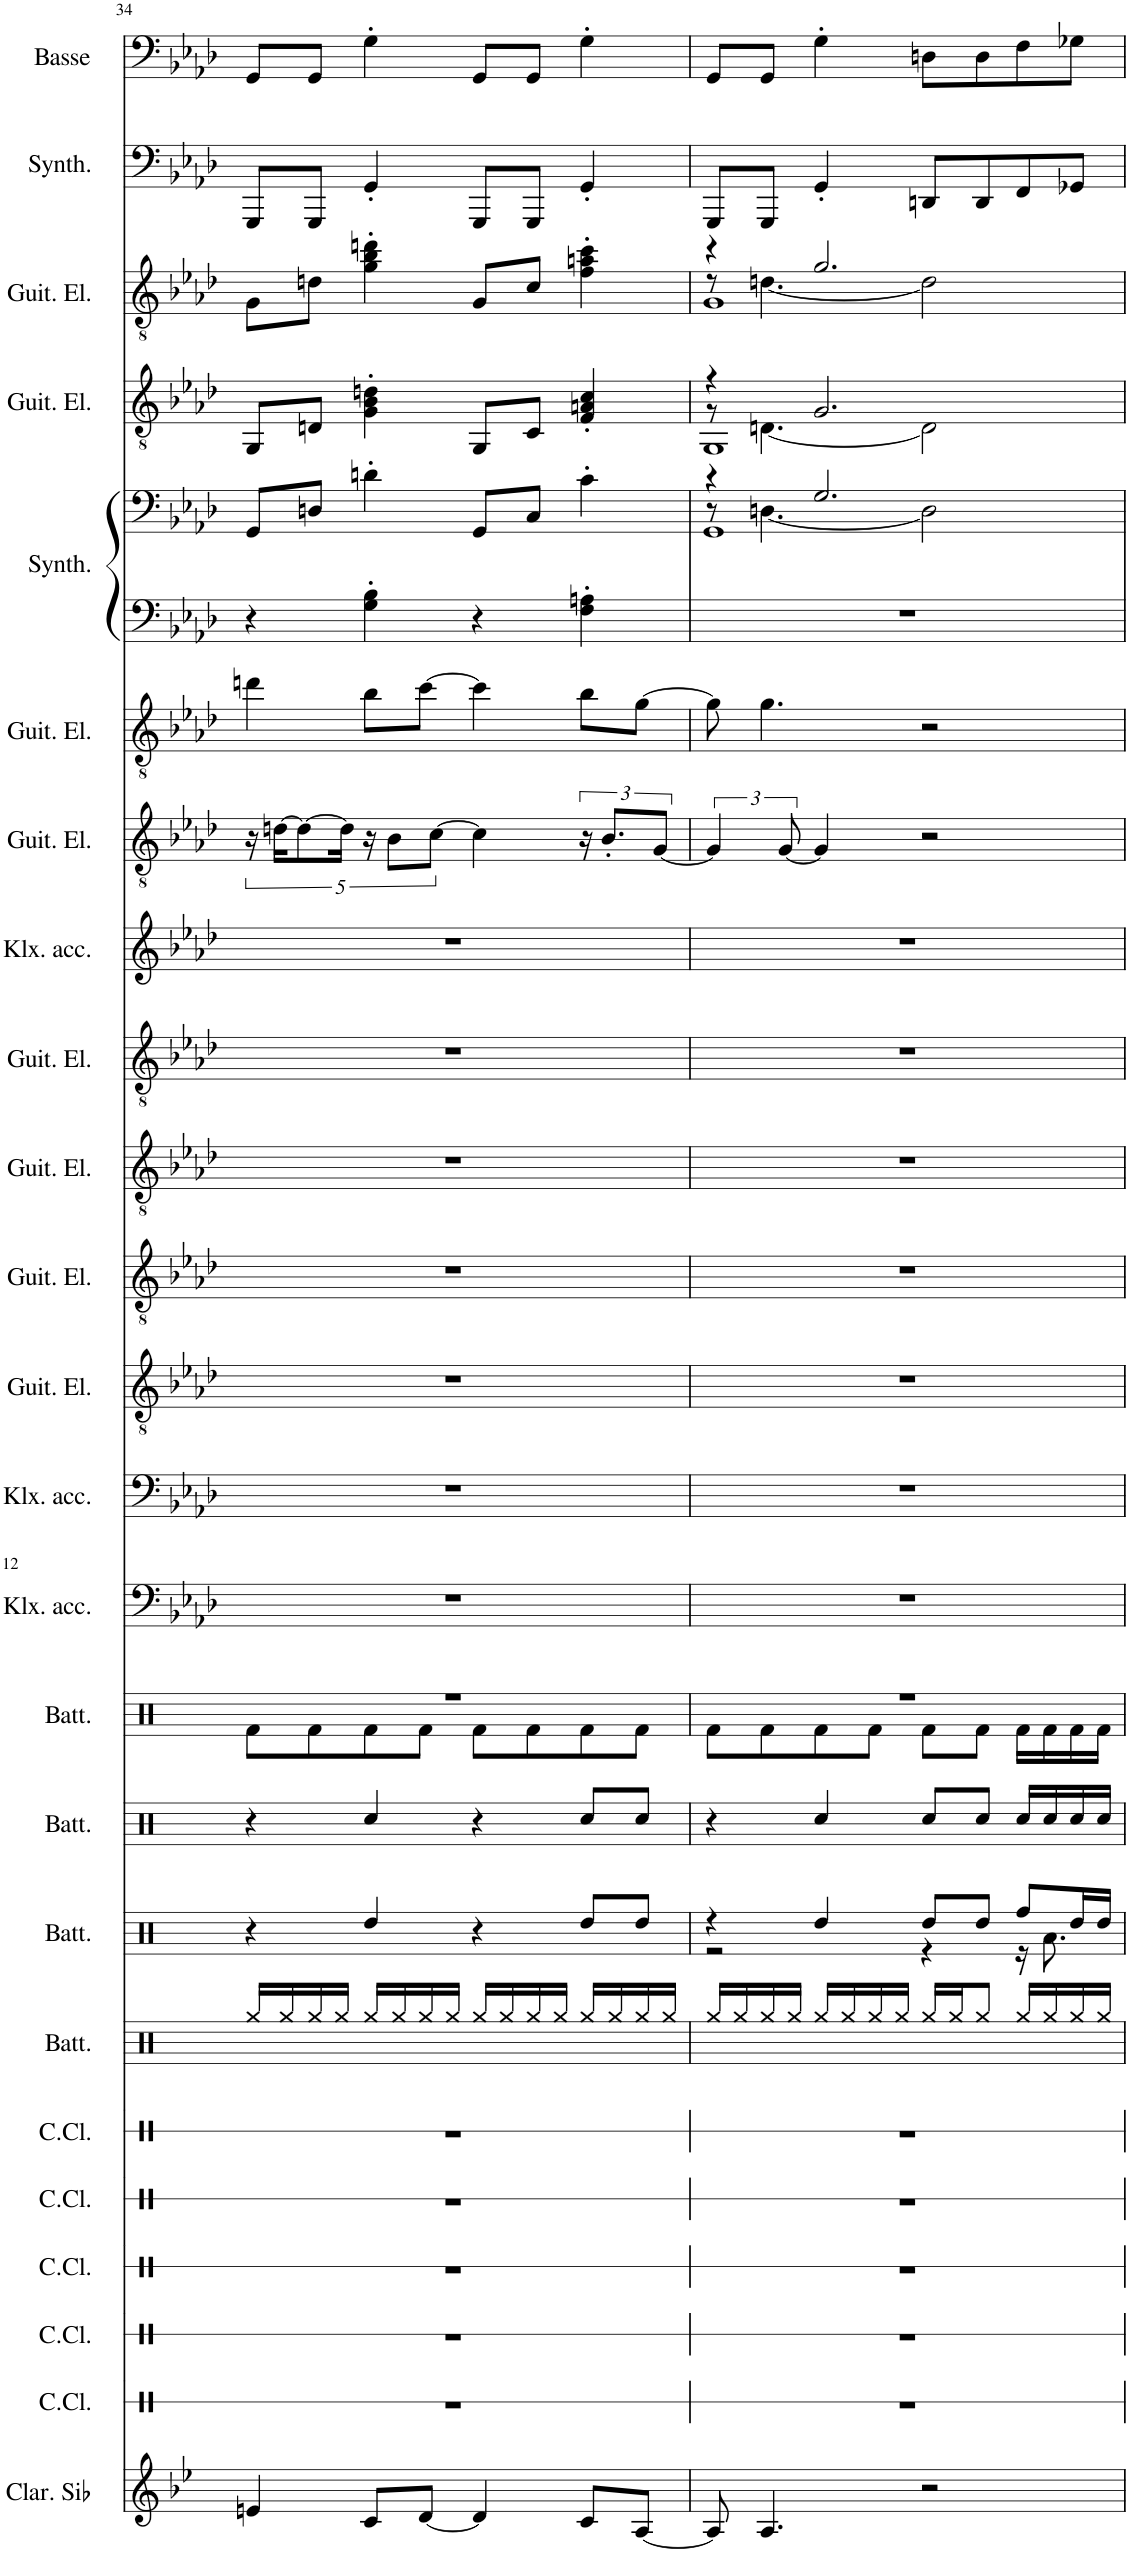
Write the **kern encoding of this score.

**kern	**kern	**kern	**kern	**kern	**kern	**kern	**kern	**kern	**kern	**kern	**kern	**kern	**kern	**kern	**kern	**kern	**kern	**kern	**kern	**kern	**kern	**kern	**kern	**kern
*part24	*part23	*part22	*part21	*part20	*part19	*part18	*part17	*part16	*part15	*part14	*part13	*part12	*part11	*part10	*part9	*part8	*part7	*part6	*part5	*part5	*part4	*part3	*part2	*part1
*staff25	*staff24	*staff23	*staff22	*staff21	*staff20	*staff19	*staff18	*staff17	*staff16	*staff15	*staff14	*staff13	*staff12	*staff11	*staff10	*staff9	*staff8	*staff7	*staff6	*staff5	*staff4	*staff3	*staff2	*staff1
*I"Clarinette en Sib	*I"Caisse claire	*I"Caisse claire	*I"Caisse claire	*I"Caisse claire	*I"Caisse claire	*I"Batterie	*I"Batterie	*I"Batterie	*I"Batterie	*I"Klaxon accordés.	*I"Klaxon accordés.	*I"Guitare électrique	*I"Guitare électrique	*I"Guitare électrique	*I"Guitare électrique	*I"Klaxon accordés.	*I"Guitare électrique	*I"Guitare électrique	*I"Synthétiseur de triangles	*	*I"Guitare électrique	*I"Guitare électrique	*I"Synthétiseur d'effets	*I"Basse acoustique
*I'Clar. Sib	*I'C.Cl.	*I'C.Cl.	*I'C.Cl.	*I'C.Cl.	*I'C.Cl.	*I'Batt.	*I'Batt.	*I'Batt.	*I'Batt.	*I'Klx. acc.	*I'Klx. acc.	*I'Guit. El.	*I'Guit. El.	*I'Guit. El.	*I'Guit. El.	*I'Klx. acc.	*I'Guit. El.	*I'Guit. El.	*I'Synth.	*	*I'Guit. El.	*I'Guit. El.	*I'Synth.	*I'Basse
!!LO:PB:g=z
*clefG2	*clefX	*clefX	*clefX	*clefX	*clefX	*clefX	*clefX	*clefX	*clefX	*clefF4	*clefF4	*clefGv2	*clefGv2	*clefGv2	*clefGv2	*clefG2	*clefGv2	*clefGv2	*clefF4	*clefF4	*clefGv2	*clefGv2	*clefF4	*clefF4
*Trd1c2	*	*	*	*	*	*	*	*	*	*	*	*	*	*	*	*	*	*	*	*	*	*	*	*Trd7c12
*k[b-e-]	*k[b-e-a-d-]	*k[b-e-a-d-]	*k[b-e-a-d-]	*k[b-e-a-d-]	*k[b-e-a-d-]	*k[]	*k[]	*k[]	*k[]	*k[b-e-a-d-]	*k[b-e-a-d-]	*k[b-e-a-d-]	*k[b-e-a-d-]	*k[b-e-a-d-]	*k[b-e-a-d-]	*k[b-e-a-d-]	*k[b-e-a-d-]	*k[b-e-a-d-]	*k[b-e-a-d-]	*k[b-e-a-d-]	*k[b-e-a-d-]	*k[b-e-a-d-]	*k[b-e-a-d-]	*k[b-e-a-d-]
*M4/4	*M4/4	*M4/4	*M4/4	*M4/4	*M4/4	*M4/4	*M4/4	*M4/4	*M4/4	*M4/4	*M4/4	*M4/4	*M4/4	*M4/4	*M4/4	*M4/4	*M4/4	*M4/4	*M4/4	*M4/4	*M4/4	*M4/4	*M4/4	*M4/4
=34	=34	=34	=34	=34	=34	=34	=34	=34	=34	=34	=34	=34	=34	=34	=34	=34	=34	=34	=34	=34	=34	=34	=34	=34
*	*	*	*	*	*	*	*	*	*^	*	*	*	*	*	*	*	*	*	*	*	*	*	*	*
4en/	1r	1r	1r	1r	1r	16Rgg/LL	4r	4r	1r	8Rf\L	1r	1r	1r	1r	1r	1r	1r	20r	4ddn\	4r	8GG/L	8GG/L	8G\L	8GGG/L	8GG/L
.	.	.	.	.	.	.	.	.	.	.	.	.	.	.	.	.	.	[20dn\KL	.	.	.	.	.	.	.
.	.	.	.	.	.	16Rgg/	.	.	.	.	.	.	.	.	.	.	.	.	.	.	.	.	.	.	.
.	.	.	.	.	.	.	.	.	.	.	.	.	.	.	.	.	.	10d\_	.	.	.	.	.	.	.
.	.	.	.	.	.	16Rgg/	.	.	.	8Rf\	.	.	.	.	.	.	.	.	.	.	8Dn/J	8Dn/J	8dn\J	8GGG/J	8GG/J
.	.	.	.	.	.	16Rgg/JJ	.	.	.	.	.	.	.	.	.	.	.	.	.	.	.	.	.	.	.
.	.	.	.	.	.	.	.	.	.	.	.	.	.	.	.	.	.	20d\Jk]	.	.	.	.	.	.	.
8c/L	.	.	.	.	.	16Rgg/LL	4Rdd/	4Rcc/	.	8Rf\	.	.	.	.	.	.	.	20r	8b-\L	4G\' 4B-\'	4dn'\	4G\' 4B-\' 4dn\'	4g\' 4b-\' 4ddn\'	4GG'/	4G'\
.	.	.	.	.	.	.	.	.	.	.	.	.	.	.	.	.	.	10B-\L	.	.	.	.	.	.	.
.	.	.	.	.	.	16Rgg/	.	.	.	.	.	.	.	.	.	.	.	.	.	.	.	.	.	.	.
[8d/J	.	.	.	.	.	16Rgg/	.	.	.	8Rf\J	.	.	.	.	.	.	.	.	[8cc\J	.	.	.	.	.	.
.	.	.	.	.	.	.	.	.	.	.	.	.	.	.	.	.	.	[10c\J	.	.	.	.	.	.	.
.	.	.	.	.	.	16Rgg/JJ	.	.	.	.	.	.	.	.	.	.	.	.	.	.	.	.	.	.	.
4d/]	.	.	.	.	.	16Rgg/LL	4r	4r	.	8Rf\L	.	.	.	.	.	.	.	4c\]	4cc\]	4r	8GG/L	8GG/L	8G/L	8GGG/L	8GG/L
.	.	.	.	.	.	16Rgg/	.	.	.	.	.	.	.	.	.	.	.	.	.	.	.	.	.	.	.
.	.	.	.	.	.	16Rgg/	.	.	.	8Rf\	.	.	.	.	.	.	.	.	.	.	8C/J	8C/J	8c/J	8GGG/J	8GG/J
.	.	.	.	.	.	16Rgg/JJ	.	.	.	.	.	.	.	.	.	.	.	.	.	.	.	.	.	.	.
8c/L	.	.	.	.	.	16Rgg/LL	8Rdd/L	8Rcc/L	.	8Rf\	.	.	.	.	.	.	.	24r	8b-\L	4F\' 4An\'	4c'\	4F/' 4An/' 4c/'	4f\' 4an\' 4cc\'	4GG'/	4G'\
.	.	.	.	.	.	.	.	.	.	.	.	.	.	.	.	.	.	12.B-'/L	.	.	.	.	.	.	.
.	.	.	.	.	.	16Rgg/	.	.	.	.	.	.	.	.	.	.	.	.	.	.	.	.	.	.	.
[8A/J	.	.	.	.	.	16Rgg/	8Rdd/J	8Rcc/J	.	8Rf\J	.	.	.	.	.	.	.	.	[8g\J	.	.	.	.	.	.
.	.	.	.	.	.	.	.	.	.	.	.	.	.	.	.	.	.	[12G/J	.	.	.	.	.	.	.
.	.	.	.	.	.	16Rgg/JJ	.	.	.	.	.	.	.	.	.	.	.	.	.	.	.	.	.	.	.
=35	=35	=35	=35	=35	=35	=35	=35	=35	=35	=35	=35	=35	=35	=35	=35	=35	=35	=35	=35	=35	=35	=35	=35	=35	=35
*	*	*	*	*	*	*	*^	*	*	*	*	*	*	*	*	*	*	*	*	*	*^	*^	*^	*	*
*	*	*	*	*	*	*	*	*	*	*	*	*	*	*	*	*	*	*	*	*	*	*	*^	*	*^	*	*^	*	*
8A/]	1r	1r	1r	1r	1r	16Rgg/LL	4r	2r	4r	1r	8Rf\L	1r	1r	1r	1r	1r	1r	1r	4G/]	8g\]	1r	4r	8r	1GG	4r	8r	1GG	4r	8r	1G	8GGG/L	8GG/L
.	.	.	.	.	.	16Rgg/	.	.	.	.	.	.	.	.	.	.	.	.	.	.	.	.	.	.	.	.	.	.	.	.	.	.
4.A/	.	.	.	.	.	16Rgg/	.	.	.	.	8Rf\	.	.	.	.	.	.	.	.	4.g\	.	.	[4.Dn\	.	.	[4.Dn\	.	.	[4.dn\	.	8GGG/J	8GG/J
.	.	.	.	.	.	16Rgg/JJ	.	.	.	.	.	.	.	.	.	.	.	.	.	.	.	.	.	.	.	.	.	.	.	.	.	.
.	.	.	.	.	.	16Rgg/LL	4Rdd/	.	4Rcc/	.	8Rf\	.	.	.	.	.	.	.	4G/]	.	.	2.G/	.	.	2.G/	.	.	2.g/	.	.	4GG'/	4G'\
.	.	.	.	.	.	16Rgg/	.	.	.	.	.	.	.	.	.	.	.	.	.	.	.	.	.	.	.	.	.	.	.	.	.	.
.	.	.	.	.	.	16Rgg/	.	.	.	.	8Rf\J	.	.	.	.	.	.	.	.	.	.	.	.	.	.	.	.	.	.	.	.	.
.	.	.	.	.	.	16Rgg/JJ	.	.	.	.	.	.	.	.	.	.	.	.	.	.	.	.	.	.	.	.	.	.	.	.	.	.
2r	.	.	.	.	.	16Rgg/LL	8Rdd/L	4r	8Rcc/L	.	8Rf\L	.	.	.	.	.	.	.	2r	2r	.	.	2D\]	.	.	2D\]	.	.	2d\]	.	8DDn/L	8Dn\L
.	.	.	.	.	.	16Rgg/J	.	.	.	.	.	.	.	.	.	.	.	.	.	.	.	.	.	.	.	.	.	.	.	.	.	.
.	.	.	.	.	.	8Rgg/J	8Rdd/J	.	8Rcc/J	.	8Rf\J	.	.	.	.	.	.	.	.	.	.	.	.	.	.	.	.	.	.	.	8DD/	8D\
.	.	.	.	.	.	16Rgg/LL	8Rff/L	16r	16Rcc/LL	.	16Rf\LL	.	.	.	.	.	.	.	.	.	.	.	.	.	.	.	.	.	.	.	8FF/	8F\
.	.	.	.	.	.	16Rgg/	.	8.Ra\	16Rcc/	.	16Rf\	.	.	.	.	.	.	.	.	.	.	.	.	.	.	.	.	.	.	.	.	.
.	.	.	.	.	.	16Rgg/	16Rdd/L	.	16Rcc/	.	16Rf\	.	.	.	.	.	.	.	.	.	.	.	.	.	.	.	.	.	.	.	8GG-X/J	8G-X\J
.	.	.	.	.	.	16Rgg/JJ	16Rdd/JJ	.	16Rcc/JJ	.	16Rf\JJ	.	.	.	.	.	.	.	.	.	.	.	.	.	.	.	.	.	.	.	.	.
*	*	*	*	*	*	*	*	*	*	*	*	*	*	*	*	*	*	*	*	*	*	*v	*v	*v	*	*	*	*v	*v	*v	*	*
*	*	*	*	*	*	*	*v	*v	*	*v	*v	*	*	*	*	*	*	*	*	*	*	*	*v	*v	*v	*	*	*
=	=	=	=	=	=	=	=	=	=	=	=	=	=	=	=	=	=	=	=	=	=	=	=	=
*-	*-	*-	*-	*-	*-	*-	*-	*-	*-	*-	*-	*-	*-	*-	*-	*-	*-	*-	*-	*-	*-	*-	*-	*-
